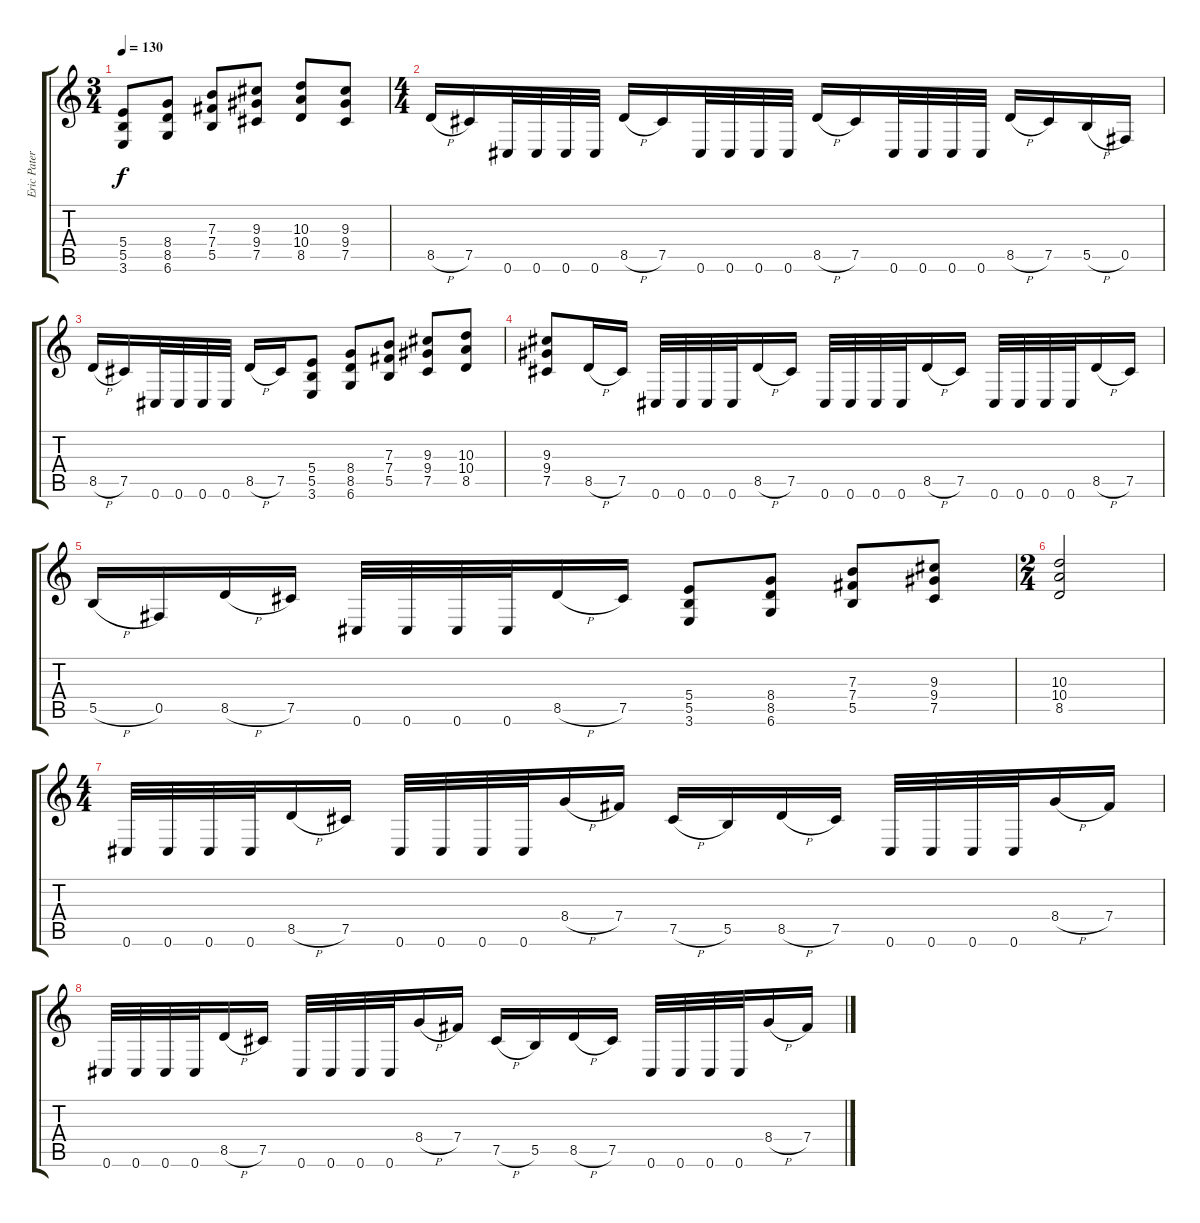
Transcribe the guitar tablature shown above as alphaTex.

\track ("Eric Paterson" "Eric Pater") {instrument distortionguitar}
\staff {score tabs}
\tuning (Db4 A3 E3 B2 Gb2 Db2) {hide}
\ts (3 4)
\tempo 130
\clef g2
\ks c
(5.4 5.5 3.6).8{dy f instrument distortionguitar} (8.4 8.5 6.6).8 (7.3 7.4 5.5).8 (9.3 9.4 7.5).8 (10.3 10.4 8.5).8 (9.3 9.4 7.5).8 |
\ts (4 4)
8.5{h}.16 7.5.16 0.6.32 0.6.32 0.6.32 0.6.32 8.5{h}.16 7.5.16 0.6.32 0.6.32 0.6.32 0.6.32 8.5{h}.16 7.5.16 0.6.32 0.6.32 0.6.32 0.6.32 8.5{h}.16 7.5.16 5.5{h}.16 0.5.16 |
8.5{h}.16 7.5.16 0.6.32 0.6.32 0.6.32 0.6.32 8.5{h}.16 7.5.16 (5.4 5.5 3.6).8 (8.4 8.5 6.6).8 (7.3 7.4 5.5).8 (9.3 9.4 7.5).8 (10.3 10.4 8.5).8 |
(9.3 9.4 7.5).8 8.5{h}.16 7.5.16 0.6.32 0.6.32 0.6.32 0.6.32 8.5{h}.16 7.5.16 0.6.32 0.6.32 0.6.32 0.6.32 8.5{h}.16 7.5.16 0.6.32 0.6.32 0.6.32 0.6.32 8.5{h}.16 7.5.16 |
5.5{h}.16 0.5.16 8.5{h}.16 7.5.16 0.6.32 0.6.32 0.6.32 0.6.32 8.5{h}.16 7.5.16 (5.4 5.5 3.6).8 (8.4 8.5 6.6).8 (7.3 7.4 5.5).8 (9.3 9.4 7.5).8 |
\ts (2 4)
(10.3 10.4 8.5).2 |
\ts (4 4)
0.6.32 0.6.32 0.6.32 0.6.32 8.5{h}.16 7.5.16 0.6.32 0.6.32 0.6.32 0.6.32 8.4{h}.16 7.4.16 7.5{h}.16 5.5.16 8.5{h}.16 7.5.16 0.6.32 0.6.32 0.6.32 0.6.32 8.4{h}.16 7.4.16 |
0.6.32 0.6.32 0.6.32 0.6.32 8.5{h}.16 7.5.16 0.6.32 0.6.32 0.6.32 0.6.32 8.4{h}.16 7.4.16 7.5{h}.16 5.5.16 8.5{h}.16 7.5.16 0.6.32 0.6.32 0.6.32 0.6.32 8.4{h}.16 7.4.16
